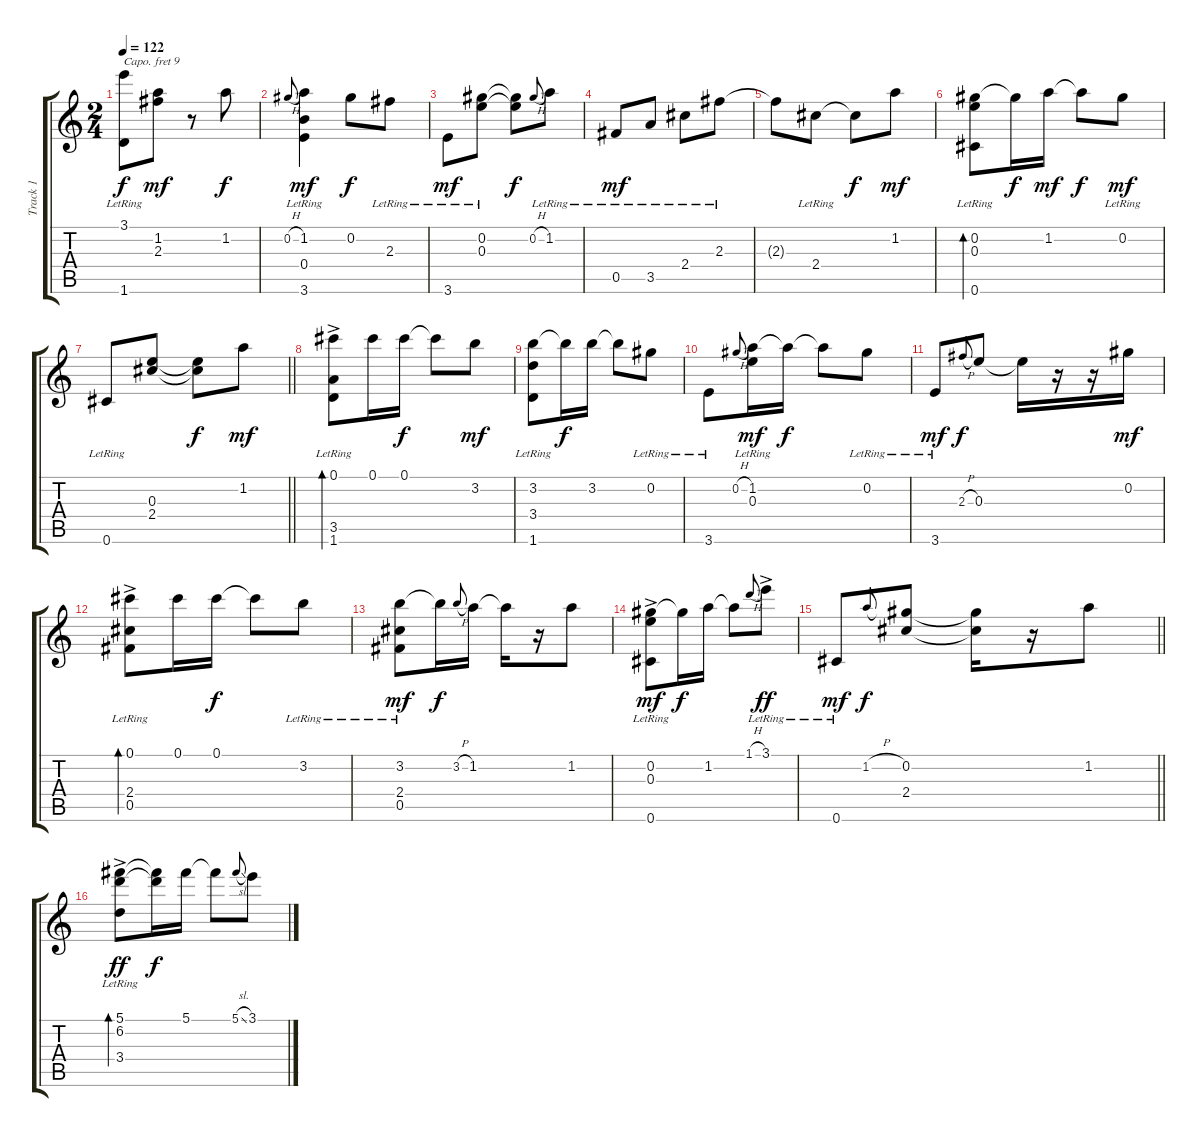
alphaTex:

\track ("Track 1" "Track 1") {instrument acousticguitarsteel}
\staff {score tabs}
\capo 9
\tuning (E4 B3 G3 D3 A2 E2) {hide}
\ts (2 4)
\tempo 122
\clef g2
\ks c
(3.1{t} 1.6{lr}).8{dy f} (1.2 2.3).8{dy mf} r.8 1.2.8{dy f} |
0.2{h}.8{gr onbeat} (1.2 0.4{lr} 3.6{lr}).4{dy mf} 0.2.8{dy f} 2.3{lr}.8 |
3.6{lr}.8{dy mf} (0.2 0.3{lr}).8 (0.2{t} 0.3{t}).8{dy f} 0.2{h}.8{gr onbeat} 1.2{lr}.8 |
0.5{lr}.8{dy mf} 3.5{lr}.8 2.4{lr}.8 2.3{lr}.8 |
2.3{t}.8 2.4{lr}.8 2.4{t}.8{dy f} 1.2.8{dy mf} |
(0.2 0.3{lr} 0.6{lr}).8{bd 60} 0.2{t}.16{dy f} 1.2.16{dy mf} 1.2{t}.8{dy f} 0.2{lr}.8{dy mf} |
\barLineRight lightlight
0.6{lr}.8 (0.3 2.4).8 (0.3{t} 2.4{t}).8{dy f} 1.2.8{dy mf} |
(0.1{ac} 3.5{lr} 1.6{lr}).8{bd 60} 0.1.16 0.1.16{dy f} 0.1{t}.8 3.2.8{dy mf} |
(3.2 3.4{lr} 1.6{lr}).8 3.2{t}.16{dy f} 3.2.16 3.2{t}.8 0.2{lr}.8 |
3.6{lr}.8 0.2{h}.8{gr onbeat} (1.2{lr} 0.3{lr}).16{dy mf} 1.2{t}.16{dy f} 1.2{t}.8 0.2{lr}.8 |
3.6{lr}.8{dy mf} 2.3{h}.8{gr onbeat dy f} 0.3.8 0.3{t}.16 r.16 r.16 0.2.16{dy mf} |
(0.1{ac} 2.4{lr} 0.5{lr}).8{bd 60} 0.1.16 0.1.16{dy f} 0.1{t}.8 3.2{lr}.8 |
(3.2 2.4{lr} 0.5{lr}).8{dy mf} 3.2{t}.16{dy f} 3.2{h}.8{gr onbeat} 1.2.16 1.2{t}.16 r.16 1.2.8 |
(0.2{ac} 0.3{lr} 0.6{lr}).8{dy mf} 0.2{t}.16{dy f} 1.2.16 1.2{t}.8 1.1{h}.8{gr onbeat} 3.1{ac lr}.8{dy ff} |
\barLineRight lightlight
0.6{lr}.8{dy mf} 1.2{h}.8{gr onbeat dy f} (0.2 2.4).8 (0.2{t} 2.4{t}).16 r.16 1.2.8 |
(5.1{ac} 6.2{lr} 3.4{lr}).8{bd 60 dy ff} (5.1{t} 6.2{t}).16{dy f} 5.1.16 5.1{t}.8 5.1{sl}.8{gr onbeat} 3.1.8
